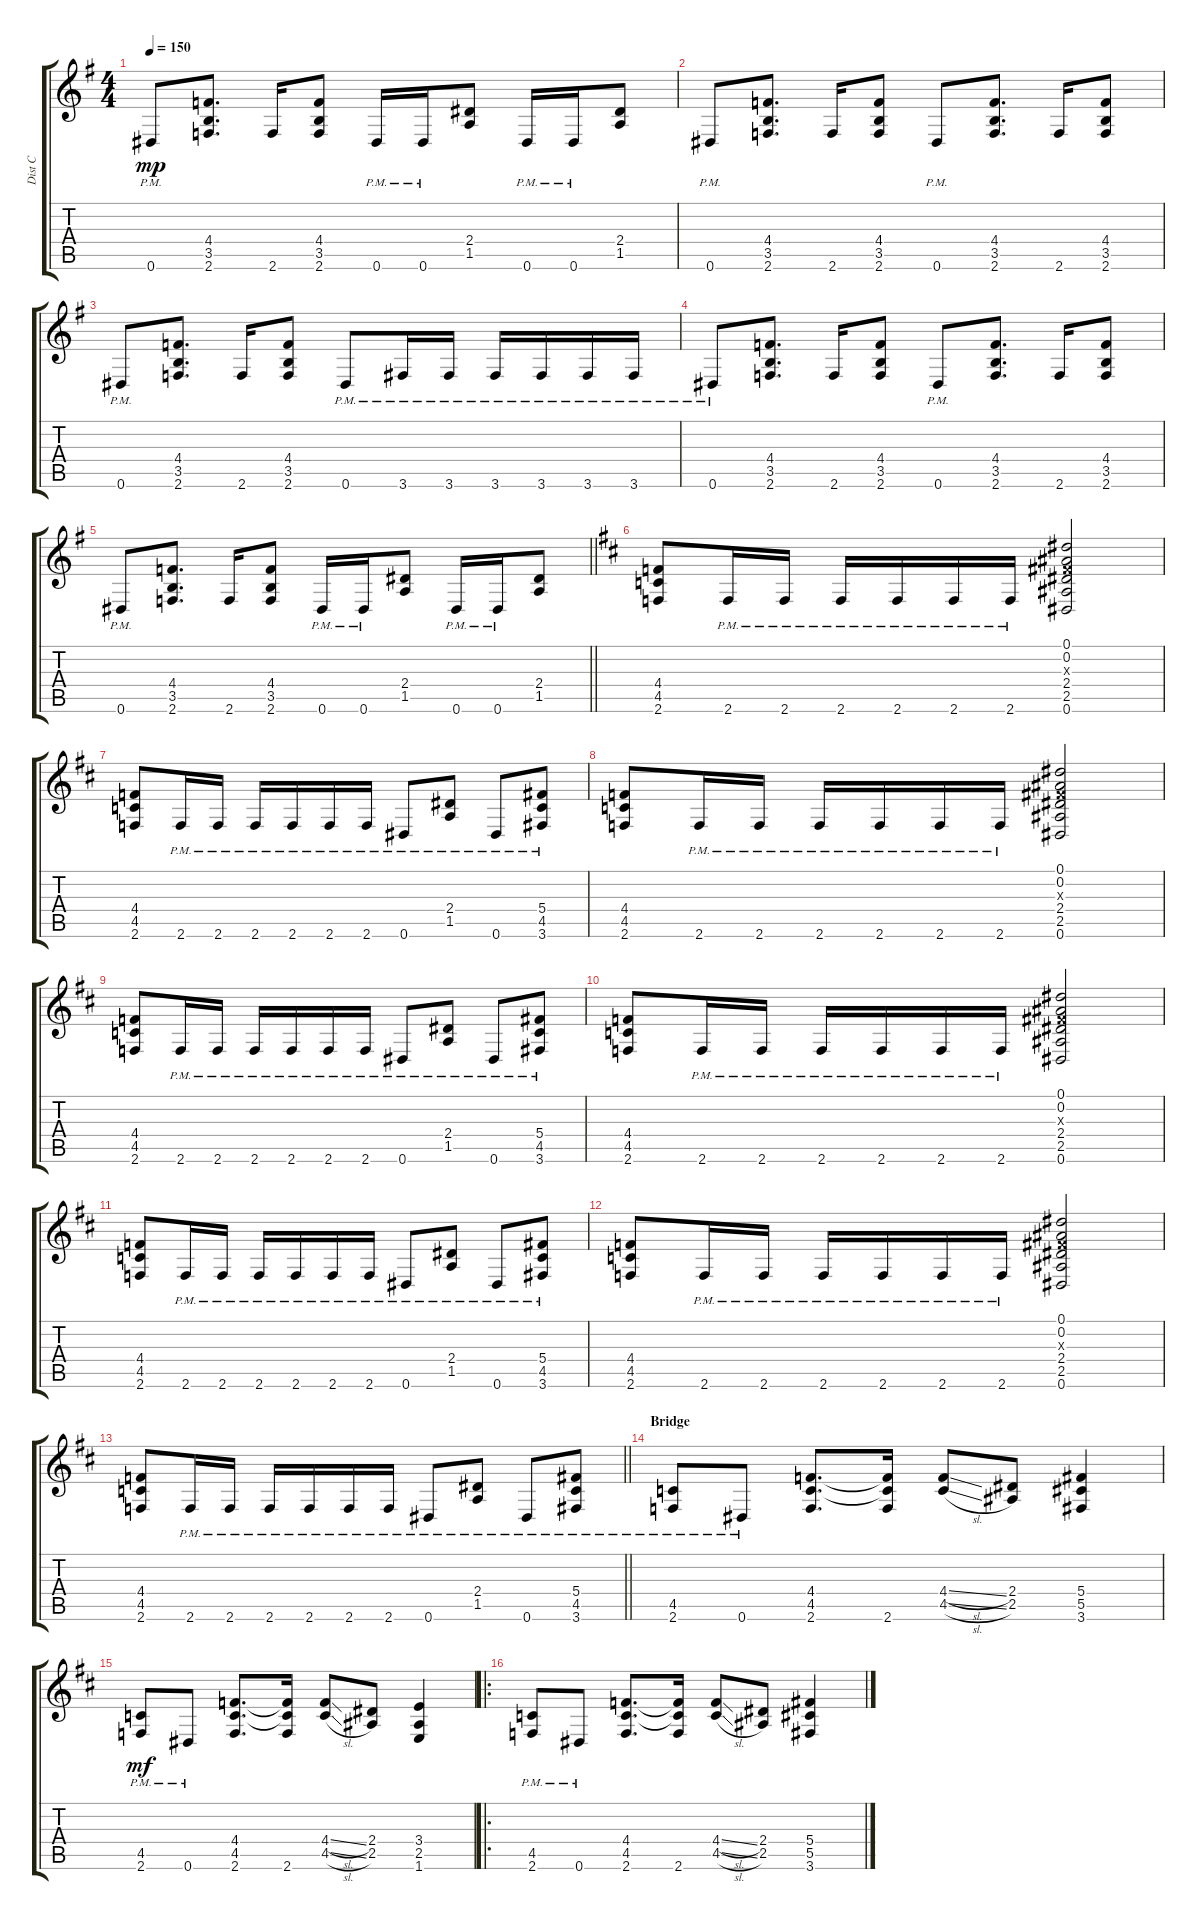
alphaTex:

\track ("Dist C" "Dist C") {instrument distortionguitar}
\staff {score tabs}
\tuning (Eb4 Bb3 Gb3 Db3 Ab2 Eb2) {hide}
\ts (4 4)
\tempo 150
\clef g2
\ks g
0.6{pm}.8{dy mp} (4.4 3.5 2.6).8{d} 2.6.16 (4.4 3.5 2.6).8 0.6{pm}.16 0.6{pm}.16 (2.4 1.5).8 0.6{pm}.16 0.6{pm}.16 (2.4 1.5).8 |
0.6{pm}.8 (4.4 3.5 2.6).8{d} 2.6.16 (4.4 3.5 2.6).8 0.6{pm}.8 (4.4 3.5 2.6).8{d} 2.6.16 (4.4 3.5 2.6).8 |
0.6{pm}.8 (4.4 3.5 2.6).8{d} 2.6.16 (4.4 3.5 2.6).8 0.6{pm}.8 3.6{pm}.16 3.6{pm}.16 3.6{pm}.16 3.6{pm}.16 3.6{pm}.16 3.6{pm}.16 |
0.6{pm}.8 (4.4 3.5 2.6).8{d} 2.6.16 (4.4 3.5 2.6).8 0.6{pm}.8 (4.4 3.5 2.6).8{d} 2.6.16 (4.4 3.5 2.6).8 |
\barLineRight lightlight
0.6{pm}.8 (4.4 3.5 2.6).8{d} 2.6.16 (4.4 3.5 2.6).8 0.6{pm}.16 0.6{pm}.16 (2.4 1.5).8 0.6{pm}.16 0.6{pm}.16 (2.4 1.5).8 |
\ks d
(4.4 4.5 2.6).8 2.6{pm}.16 2.6{pm}.16 2.6{pm}.16 2.6{pm}.16 2.6{pm}.16 2.6{pm}.16 (0.1 0.2 0.3{x} 2.4 2.5 0.6).2 |
(4.4 4.5 2.6).8 2.6{pm}.16 2.6{pm}.16 2.6{pm}.16 2.6{pm}.16 2.6{pm}.16 2.6{pm}.16 0.6{pm}.8 (2.4{pm} 1.5{pm}).8 0.6{pm}.8 (5.4{pm} 4.5{pm} 3.6{pm}).8 |
(4.4 4.5 2.6).8 2.6{pm}.16 2.6{pm}.16 2.6{pm}.16 2.6{pm}.16 2.6{pm}.16 2.6{pm}.16 (0.1 0.2 0.3{x} 2.4 2.5 0.6).2 |
(4.4 4.5 2.6).8 2.6{pm}.16 2.6{pm}.16 2.6{pm}.16 2.6{pm}.16 2.6{pm}.16 2.6{pm}.16 0.6{pm}.8 (2.4{pm} 1.5{pm}).8 0.6{pm}.8 (5.4{pm} 4.5{pm} 3.6{pm}).8 |
(4.4 4.5 2.6).8 2.6{pm}.16 2.6{pm}.16 2.6{pm}.16 2.6{pm}.16 2.6{pm}.16 2.6{pm}.16 (0.1 0.2 0.3{x} 2.4 2.5 0.6).2 |
(4.4 4.5 2.6).8 2.6{pm}.16 2.6{pm}.16 2.6{pm}.16 2.6{pm}.16 2.6{pm}.16 2.6{pm}.16 0.6{pm}.8 (2.4{pm} 1.5{pm}).8 0.6{pm}.8 (5.4{pm} 4.5{pm} 3.6{pm}).8 |
(4.4 4.5 2.6).8 2.6{pm}.16 2.6{pm}.16 2.6{pm}.16 2.6{pm}.16 2.6{pm}.16 2.6{pm}.16 (0.1 0.2 0.3{x} 2.4 2.5 0.6).2 |
\barLineRight lightlight
(4.4 4.5 2.6).8 2.6{pm}.16 2.6{pm}.16 2.6{pm}.16 2.6{pm}.16 2.6{pm}.16 2.6{pm}.16 0.6{pm}.8 (2.4{pm} 1.5{pm}).8 0.6{pm}.8 (5.4{pm} 4.5{pm} 3.6{pm}).8 |
\section ("" "Bridge")
(4.5{pm} 2.6{pm}).8 0.6{pm}.8 (4.4 4.5 2.6).8{d} (4.4{t} 4.5{t} 2.6).16 (4.4{sl} 4.5{sl}).8 (2.4 2.5).8 (5.4 5.5 3.6).4 |
(4.5{pm} 2.6{pm}).8{dy mf} 0.6{pm}.8 (4.4 4.5 2.6).8{d} (4.4{t} 4.5{t} 2.6).16 (4.4{sl} 4.5{sl}).8 (2.4 2.5).8 (3.4 2.5 1.6).4 |
\ro
(4.5{pm} 2.6{pm}).8 0.6{pm}.8 (4.4 4.5 2.6).8{d} (4.4{t} 4.5{t} 2.6).16 (4.4{sl} 4.5{sl}).8 (2.4 2.5).8 (5.4 5.5 3.6).4
